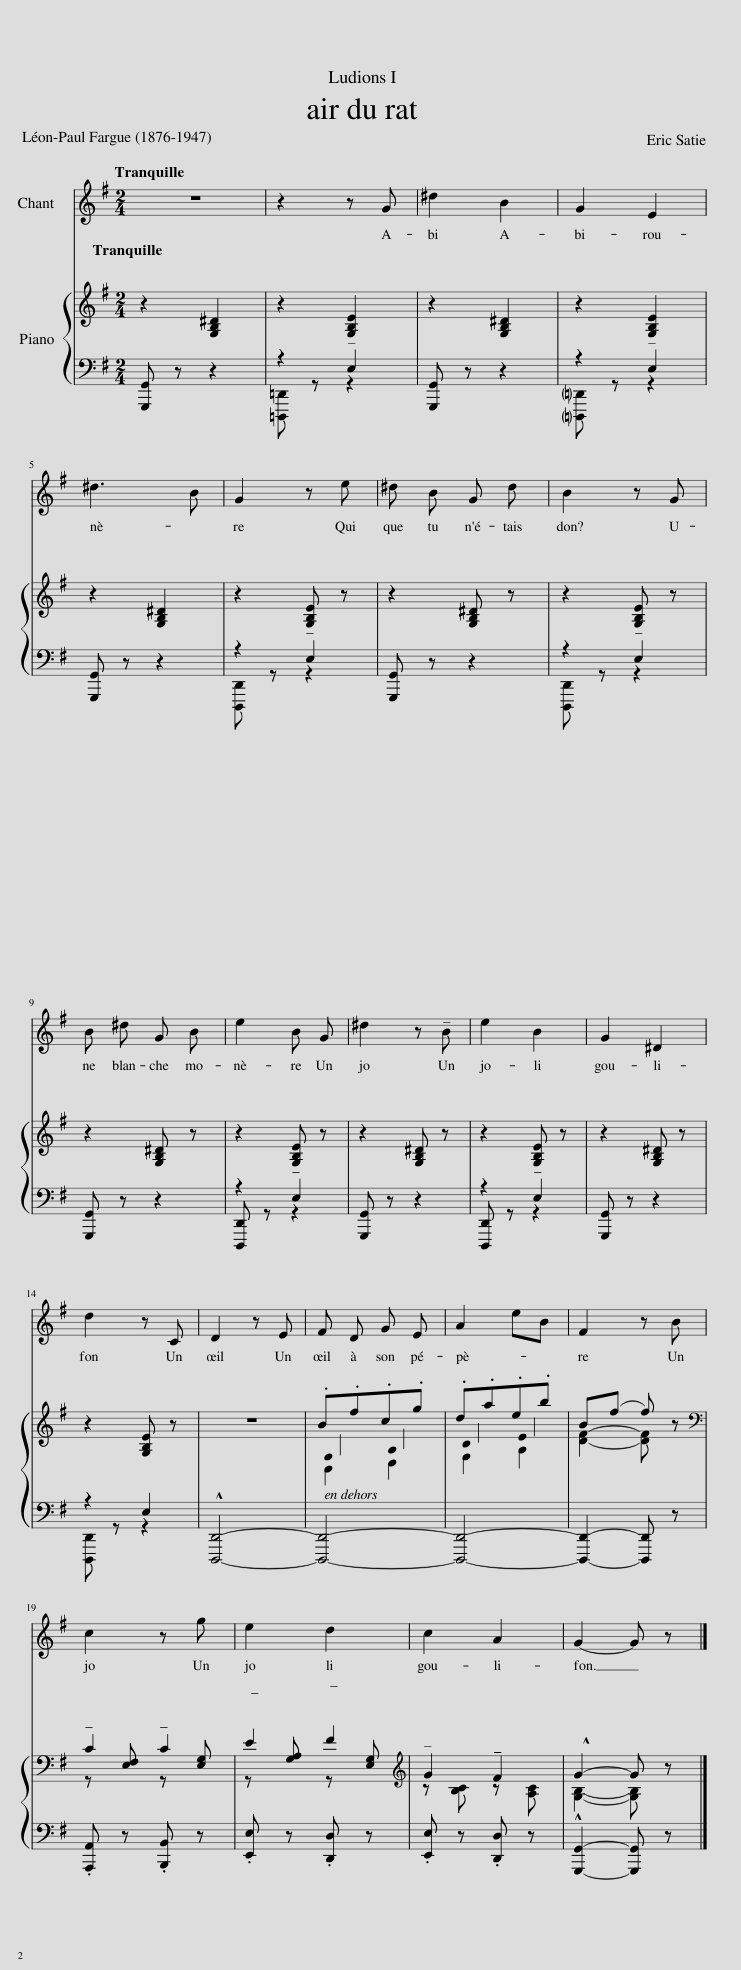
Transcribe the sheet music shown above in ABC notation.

X:1
%%score 1 { ( 2 5 6 ) | ( 3 4 ) }
L:1/8
Q:1/4=70
M:2/4
I:linebreak $
K:G
V:1 treble
V:2 treble
V:5 treble
V:6 treble
V:3 bass
V:4 bass
V:1
 z4 | z2 z G | ^d2 B2 | G2 E2 |$ ^d3 B | %5
 G2 z e | ^d B G d | B2 z G |$ B ^d G B | e2 B G | %10
 ^d2 z !tenuto!B | e2 B2 | G2 ^D2 |$ d2 z C | D2 z E | %15
 F D G E | A2 eB | F2 z B |$ c2 z g | e2 d2 | %20
 c2 A2 | G2- G z |] %22
V:2
 z2 [G,B,^D]2 | z2 [G,B,E]2 | z2 [G,B,^D]2 | z2 [G,B,E]2 |$ z2 [G,B,^D]2 | %5
 z2 [G,B,E] z | z2 [G,B,^D] z | z2 [G,B,E] z |$ z2 [G,B,^D] z | z2 [G,B,E] z | %10
 z2 [G,B,^D] z | z2 [G,B,E] z | z2 [G,B,^D] z |$ z2 [G,B,E] z | z4 | %15
 .B.f.c.g | .d.a.e.b | B(f f) z |$[K:bass] !tenuto!C2 !tenuto!C2 | !tenuto!E2 !tenuto!F2 | %20
[K:treble] !tenuto!G2 !tenuto!F2 | !^!G2- G z |] %22
V:3
 [G,,,G,,] z z2 | z2 !tenuto!E,2 | [G,,,G,,] z z2 | z2 !tenuto!E,2 |$ [G,,,G,,] z z2 | %5
 z2 !tenuto!E,2 | [G,,,G,,] z z2 | z2 !tenuto!E,2 |$ [G,,,G,,] z z2 | z2 !tenuto!E,2 | %10
 [G,,,G,,] z z2 | z2 !tenuto!E,2 | [G,,,G,,] z z2 |$ z2 E,2 | !^![D,,,D,,]4- | %15
 [D,,,D,,]4- | [D,,,D,,]4- | [D,,,D,,]2- [D,,,D,,] z |$ .[A,,,A,,] z .[B,,,B,,] z | .[E,,E,] z .[D,,D,] z | %20
 .[E,,E,] z .[D,,D,] z | !^![G,,,G,,]2- [G,,,G,,] z |] %22
V:4
 x4 | [=D,,,=D,,] z z2 | x4 | [!courtesy!=D,,,!courtesy!=D,,] z z2 |$ x4 | %5
 [D,,,D,,] z z2 | x4 | [D,,,D,,] z z2 |$ x4 | [D,,,D,,] z z2 | %10
 x4 | [D,,,D,,] z z2 | x4 |$ [D,,,D,,] z z2 | x4 | %15
 x4 | x4 | x4 |$ x4 | x4 | %20
 x4 | x4 |] %22
V:5
 x4 | x4 | x4 | x4 |$ x4 | %5
 x4 | x4 | x4 |$ x4 | x4 | %10
 x4 | x4 | x4 |$ x4 | x4 | %15
 F2 G2 | A2 B2 | [DF]2- [DF] x |$[K:bass] z [E,F,] z [E,G,] | z [G,A,] z [E,G,] | %20
[K:treble] z [B,C] z [A,C] | [G,B,]2- [G,B,] x |] %22
V:6
 x4 | x4 | x4 | x4 |$ x4 | %5
 x4 | x4 | x4 |$ x4 | x4 | %10
 x4 | x4 | x4 |$ x4 | x4 | %15
 D2 E2 | F2 G2 | x4 |$[K:bass] x4 | x4 | %20
[K:treble] x4 | x4 |] %22
